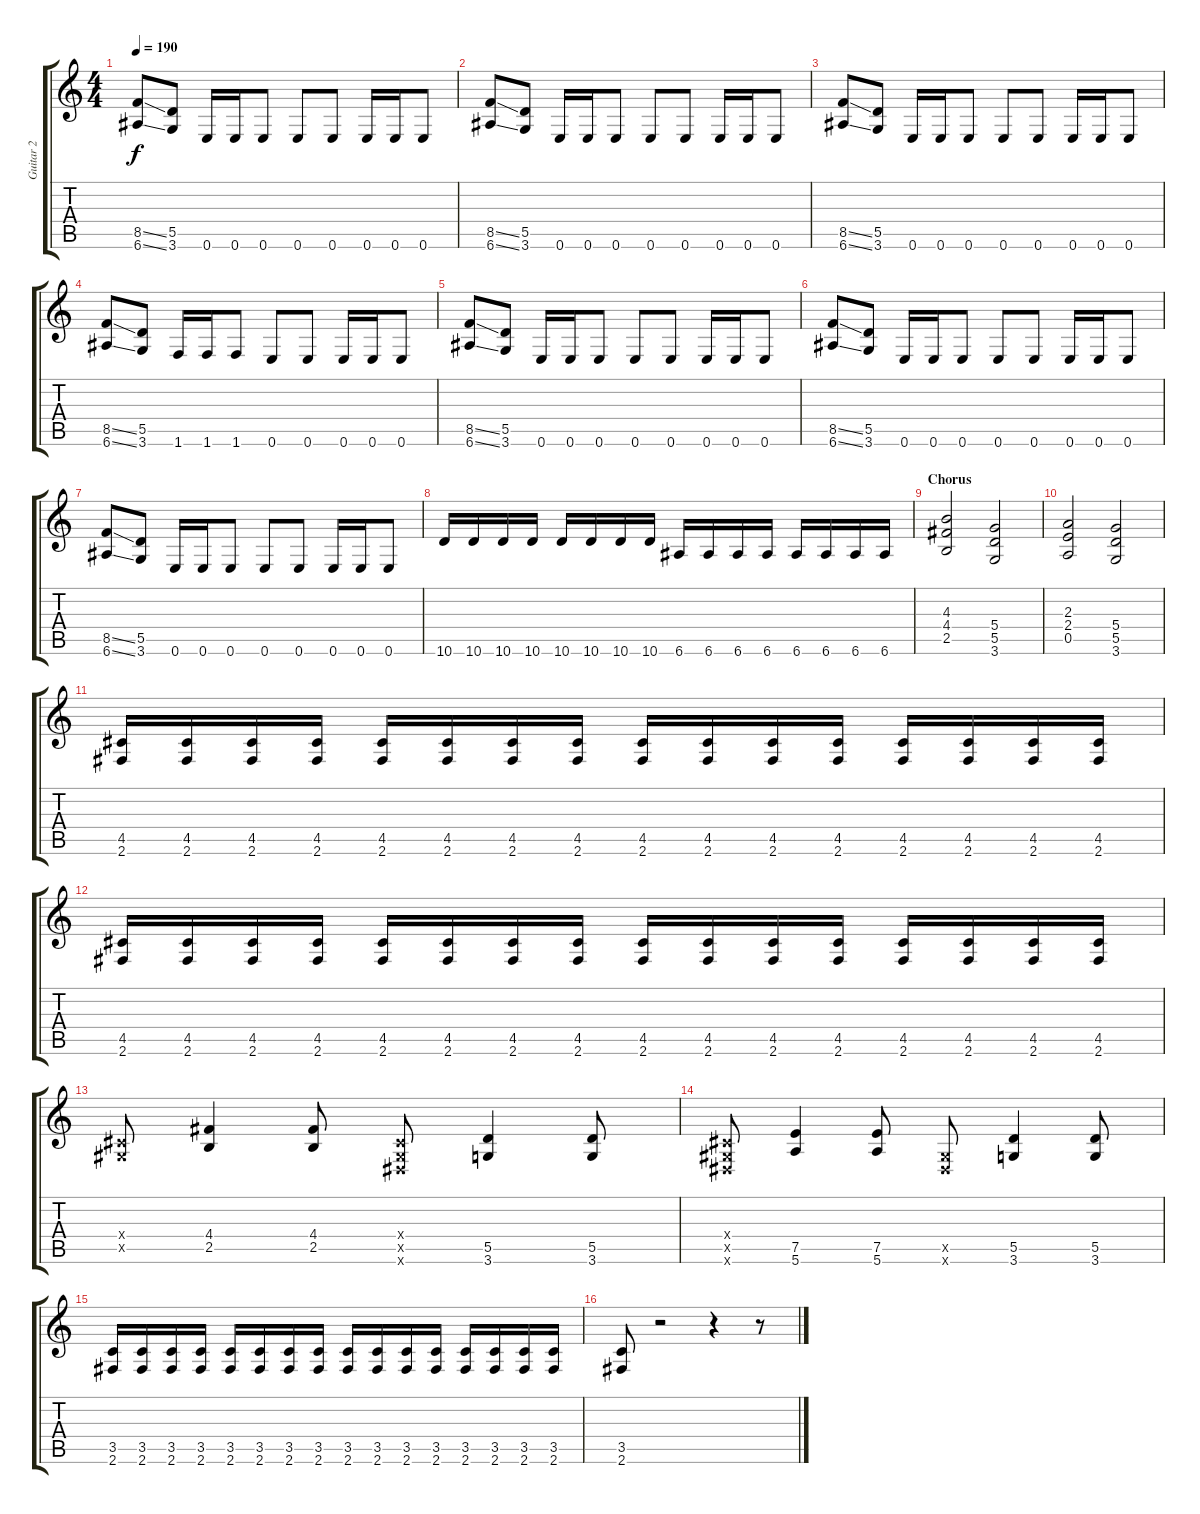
\track ("Guitar 2" "Guitar 2") {instrument distortionguitar}
\staff {score tabs}
\tuning (E4 B3 G3 D3 A2 E2) {hide}
\ts (4 4)
\tempo 190
\clef g2
\ks c
(8.5{ss} 6.6{ss}).8{dy f} (5.5 3.6).8 0.6.16 0.6.16 0.6.8 0.6.8 0.6.8 0.6.16 0.6.16 0.6.8 |
(8.5{ss} 6.6{ss}).8 (5.5 3.6).8 0.6.16 0.6.16 0.6.8 0.6.8 0.6.8 0.6.16 0.6.16 0.6.8 |
(8.5{ss} 6.6{ss}).8 (5.5 3.6).8 0.6.16 0.6.16 0.6.8 0.6.8 0.6.8 0.6.16 0.6.16 0.6.8 |
(8.5{ss} 6.6{ss}).8 (5.5 3.6).8 1.6.16 1.6.16 1.6.8 0.6.8 0.6.8 0.6.16 0.6.16 0.6.8 |
(8.5{ss} 6.6{ss}).8 (5.5 3.6).8 0.6.16 0.6.16 0.6.8 0.6.8 0.6.8 0.6.16 0.6.16 0.6.8 |
(8.5{ss} 6.6{ss}).8 (5.5 3.6).8 0.6.16 0.6.16 0.6.8 0.6.8 0.6.8 0.6.16 0.6.16 0.6.8 |
(8.5{ss} 6.6{ss}).8 (5.5 3.6).8 0.6.16 0.6.16 0.6.8 0.6.8 0.6.8 0.6.16 0.6.16 0.6.8 |
10.6.16 10.6.16 10.6.16 10.6.16 10.6.16 10.6.16 10.6.16 10.6.16 6.6.16 6.6.16 6.6.16 6.6.16 6.6.16 6.6.16 6.6.16 6.6.16 |
\section ("" "Chorus")
(4.3 4.4 2.5).2 (5.4 5.5 3.6).2 |
(2.3 2.4 0.5).2 (5.4 5.5 3.6).2 |
(4.5 2.6).16 (4.5 2.6).16 (4.5 2.6).16 (4.5 2.6).16 (4.5 2.6).16 (4.5 2.6).16 (4.5 2.6).16 (4.5 2.6).16 (4.5 2.6).16 (4.5 2.6).16 (4.5 2.6).16 (4.5 2.6).16 (4.5 2.6).16 (4.5 2.6).16 (4.5 2.6).16 (4.5 2.6).16 |
(4.5 2.6).16 (4.5 2.6).16 (4.5 2.6).16 (4.5 2.6).16 (4.5 2.6).16 (4.5 2.6).16 (4.5 2.6).16 (4.5 2.6).16 (4.5 2.6).16 (4.5 2.6).16 (4.5 2.6).16 (4.5 2.6).16 (4.5 2.6).16 (4.5 2.6).16 (4.5 2.6).16 (4.5 2.6).16 |
(-1.4{x} -1.5{x}).8 (4.4 2.5).4 (4.4 2.5).8 (-1.4{x} -1.5{x} -1.6{x}).8 (5.5 3.6).4 (5.5 3.6).8 |
(-1.4{x} -1.5{x} -1.6{x}).8 (7.5 5.6).4 (7.5 5.6).8 (-1.5{x} -1.6{x}).8 (5.5 3.6).4 (5.5 3.6).8 |
(3.5 2.6).16 (3.5 2.6).16 (3.5 2.6).16 (3.5 2.6).16 (3.5 2.6).16 (3.5 2.6).16 (3.5 2.6).16 (3.5 2.6).16 (3.5 2.6).16 (3.5 2.6).16 (3.5 2.6).16 (3.5 2.6).16 (3.5 2.6).16 (3.5 2.6).16 (3.5 2.6).16 (3.5 2.6).16 |
(3.5 2.6).8 r.2 r.4 r.8
